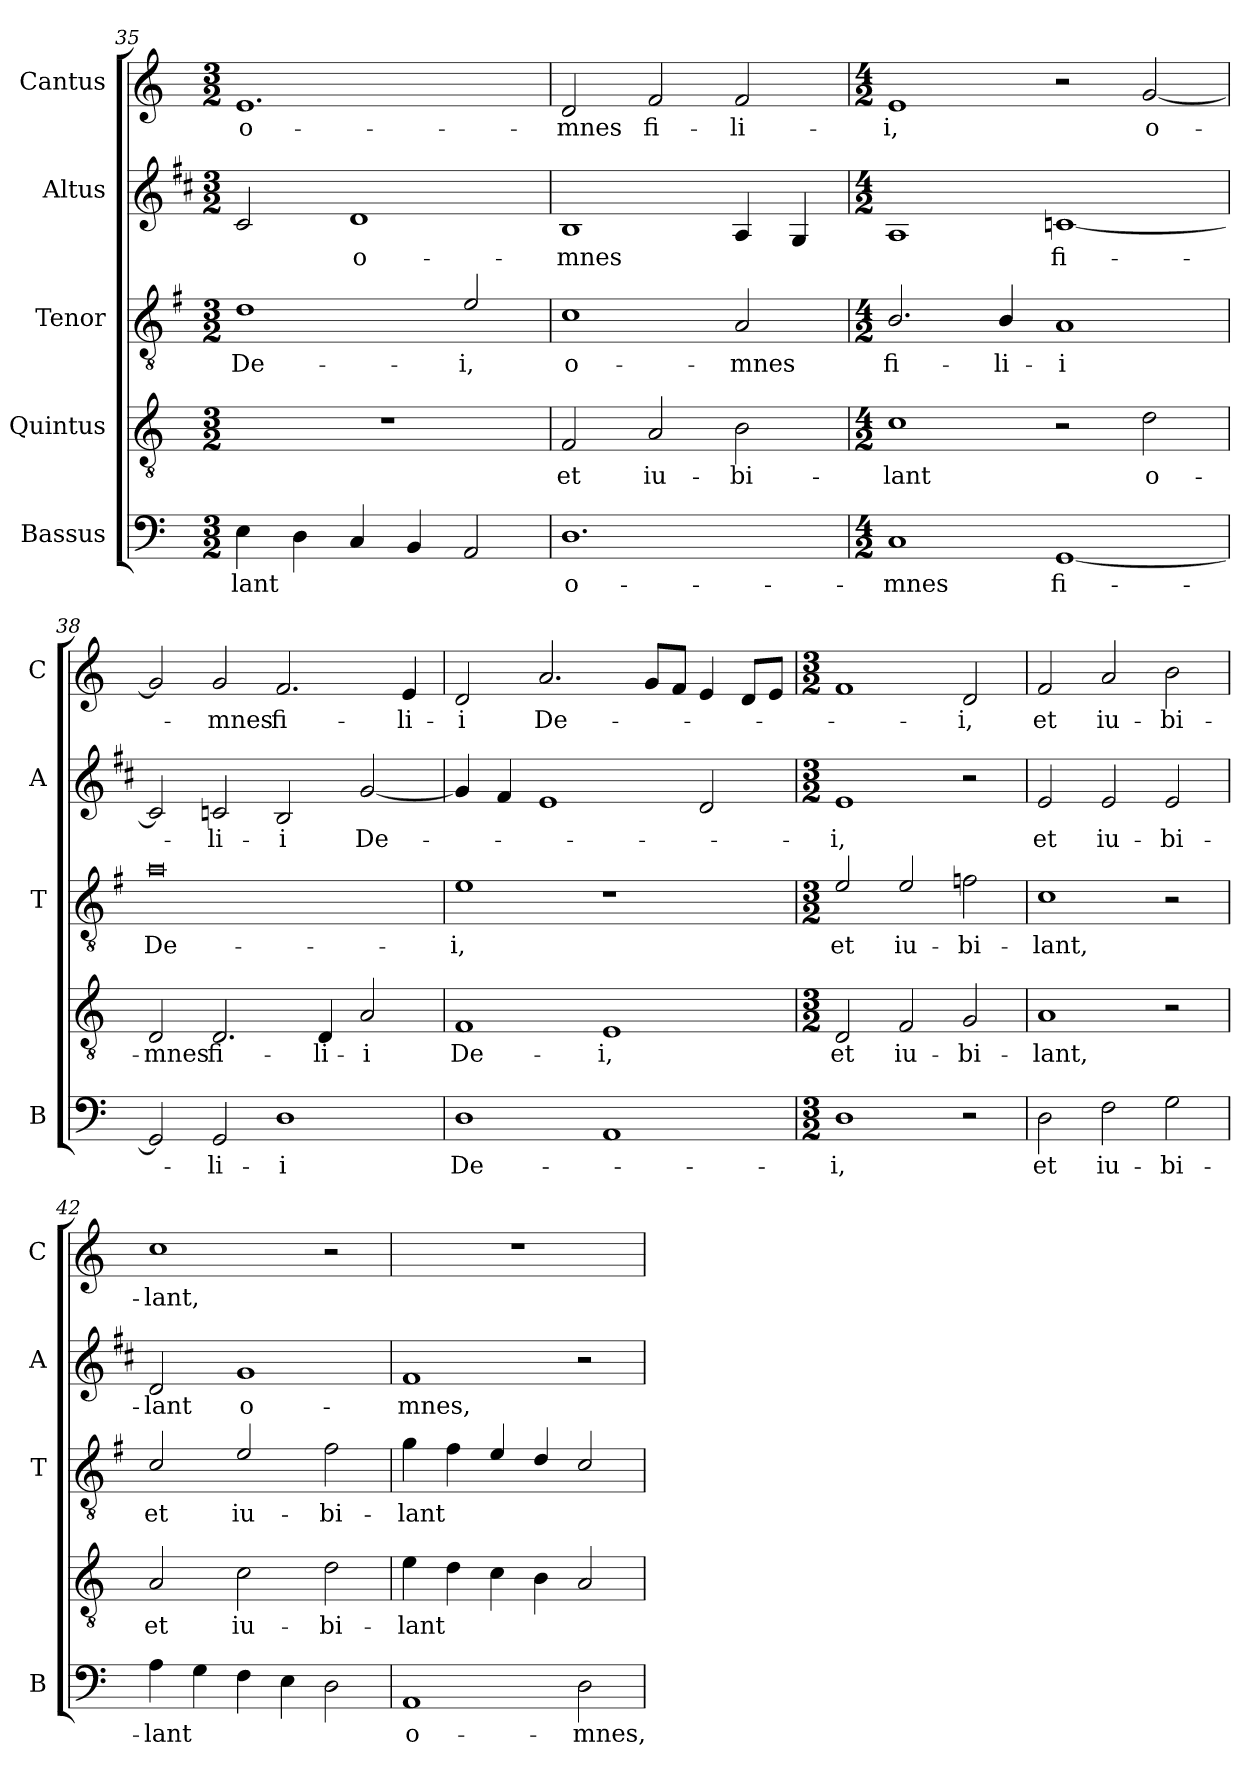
**kern	**text	**kern	**text	**kern	**text	**kern	**text	**kern	**text
*part5	*part5	*part4	*part4	*part3	*part3	*part2	*part2	*part1	*part1
*staff5	*staff5	*staff4	*staff4	*staff3	*staff3	*staff2	*staff2	*staff1	*staff1
*I"Bassus	*	*I"Quintus	*	*I"Tenor	*	*I"Altus	*	*I"Cantus	*
*I'B	*	*	*	*I'T	*	*I'A	*	*I'C	*
*clefF4	*	*clefGv2	*	*clefGv2	*	*clefG2	*	*clefG2	*
*	*	*	*	*ITrd4c7	*	*ITrd1c2	*	*	*
*k[]	*	*k[]	*	*k[]	*	*k[]	*	*k[]	*
*C:	*	*C:	*	*C:	*	*C:	*	*C:	*
*M3/2	*	*M3/2	*	*M3/2	*	*M3/2	*	*M3/2	*
=35	=35	=35	=35	=35	=35	=35	=35	=35	=35
!	!LO:LY:b	!	!	!	!LO:LY:b	!	!	!	!LO:LY:b
4E\	-lant	1.r	.	1G	De-	2B/	.	1.e	o-
4D\	.	.	.	.	.	.	.	.	.
!	!	!	!	!	!	!	!LO:LY:b	!	!
4C/	.	.	.	.	.	1c	o-	.	.
4BB/	.	.	.	.	.	.	.	.	.
!	!	!	!	!	!LO:LY:b	!	!	!	!
2AA/	.	.	.	2A/	-i,	.	.	.	.
!!LO:LB:g=z
=36	=36	=36	=36	=36	=36	=36	=36	=36	=36
!	!LO:LY:b	!	!LO:LY:b	!	!LO:LY:b	!	!LO:LY:b	!	!LO:LY:b
1.D	o-	2F/	et	1F	o-	1A	-mnes	2d/	-mnes
!	!	!	!LO:LY:b	!	!	!	!	!	!LO:LY:b
.	.	2A/	iu-	.	.	.	.	2f/	fi-
!	!	!	!LO:LY:b	!	!LO:LY:b	!	!	!	!LO:LY:b
.	.	2B\	-bi-	2D/	-mnes	4G/	.	2f/	-li-
.	.	.	.	.	.	4F/	.	.	.
=37	=37	=37	=37	=37	=37	=37	=37	=37	=37
*M4/2	*	*M4/2	*	*M4/2	*	*M4/2	*	*M4/2	*
!	!LO:LY:b	!	!LO:LY:b	!	!LO:LY:b	!	!	!	!LO:LY:b
1C	-mnes	1c	-lant	2.E/	fi-	1G	.	1e	-i,
!	!	!	!	!	!LO:LY:b	!	!	!	!
.	.	.	.	4E/	-li-	.	.	.	.
!	!LO:LY:b	!	!	!	!LO:LY:b	!	!LO:LY:b	!	!
[1GG	fi-	2r	.	1D	-i	[1B-X	fi-	2r	.
!	!	!	!LO:LY:b	!	!	!	!	!	!LO:LY:b
.	.	2d\	o-	.	.	.	.	[2g/	o-
=38	=38	=38	=38	=38	=38	=38	=38	=38	=38
!	!	!	!LO:LY:b	!	!LO:LY:b	!	!	!	!
2GG/]	.	2D/	-mnes	0d	De-	2B-/]	.	2g/]	.
!	!LO:LY:b	!	!LO:LY:b	!	!	!	!LO:LY:b	!	!LO:LY:b
2GG/	-li-	2.D/	fi-	.	.	2B-X/	-li-	2g/	-mnes
!	!LO:LY:b	!	!	!	!	!	!LO:LY:b	!	!LO:LY:b
1D	-i	.	.	.	.	2A/	-i	2.f/	fi-
!	!	!	!LO:LY:b	!	!	!	!	!	!
.	.	4D/	-li-	.	.	.	.	.	.
!	!	!	!LO:LY:b	!	!	!	!LO:LY:b	!	!
.	.	2A/	-i	.	.	[2f/	De-	.	.
!	!	!	!	!	!	!	!	!	!LO:LY:b
.	.	.	.	.	.	.	.	4e/	-li-
=39	=39	=39	=39	=39	=39	=39	=39	=39	=39
!	!LO:LY:b	!	!LO:LY:b	!	!LO:LY:b	!	!	!	!LO:LY:b
1D	De-	1F	De-	1A	-i,	4f/]	.	2d/	-i
.	.	.	.	.	.	4e/	.	.	.
!	!	!	!	!	!	!	!	!	!LO:LY:b
.	.	.	.	.	.	1d	.	2.a/	De-
!	!	!	!LO:LY:b	!	!	!	!	!	!
1AA	.	1E	-i,	1r	.	.	.	.	.
.	.	.	.	.	.	.	.	8g/L	.
.	.	.	.	.	.	.	.	8f/J	.
.	.	.	.	.	.	2c/	.	4e/	.
.	.	.	.	.	.	.	.	8d/L	.
.	.	.	.	.	.	.	.	8e/J	.
=40	=40	=40	=40	=40	=40	=40	=40	=40	=40
*M3/2	*	*M3/2	*	*M3/2	*	*M3/2	*	*M3/2	*
!	!LO:LY:b	!	!LO:LY:b	!	!LO:LY:b	!	!LO:LY:b	!	!
1D	-i,	2D/	et	2A/	et	1d	-i,	1f	.
!	!	!	!LO:LY:b	!	!LO:LY:b	!	!	!	!
.	.	2F/	iu-	2A/	iu-	.	.	.	.
!	!	!	!LO:LY:b	!	!LO:LY:b	!	!	!	!LO:LY:b
2r	.	2G/	-bi-	2B-X\	-bi-	2r	.	2d/	-i,
!!LO:LB:g=z
=41	=41	=41	=41	=41	=41	=41	=41	=41	=41
!	!LO:LY:b	!	!LO:LY:b	!	!LO:LY:b	!	!LO:LY:b	!	!LO:LY:b
2D\	et	1A	-lant,	1F	-lant,	2d/	et	2f/	et
!	!LO:LY:b	!	!	!	!	!	!LO:LY:b	!	!LO:LY:b
2F\	iu-	.	.	.	.	2d/	iu-	2a/	iu-
!	!LO:LY:b	!	!	!	!	!	!LO:LY:b	!	!LO:LY:b
2G\	-bi-	2r	.	2r	.	2d/	-bi-	2b\	-bi-
=42	=42	=42	=42	=42	=42	=42	=42	=42	=42
!	!LO:LY:b	!	!LO:LY:b	!	!LO:LY:b	!	!LO:LY:b	!	!LO:LY:b
4A\	-lant	2A/	et	2F/	et	2c/	-lant	1cc	-lant,
4G\	.	.	.	.	.	.	.	.	.
!	!	!	!LO:LY:b	!	!LO:LY:b	!	!LO:LY:b	!	!
4F\	.	2c\	iu-	2A/	iu-	1f	o-	.	.
4E\	.	.	.	.	.	.	.	.	.
!	!	!	!LO:LY:b	!	!LO:LY:b	!	!	!	!
2D\	.	2d\	-bi-	2B\	-bi-	.	.	2r	.
=43	=43	=43	=43	=43	=43	=43	=43	=43	=43
!	!LO:LY:b	!	!LO:LY:b	!	!LO:LY:b	!	!LO:LY:b	!	!
1AA	o-	4e\	-lant	4c\	-lant	1e	-mnes,	1.r	.
.	.	4d\	.	4B\	.	.	.	.	.
.	.	4c\	.	4A/	.	.	.	.	.
.	.	4B\	.	4G/	.	.	.	.	.
!	!LO:LY:b	!	!	!	!	!	!	!	!
2D\	-mnes,	2A/	.	2F/	.	2r	.	.	.
=	=	=	=	=	=	=	=	=	=
*-	*-	*-	*-	*-	*-	*-	*-	*-	*-
